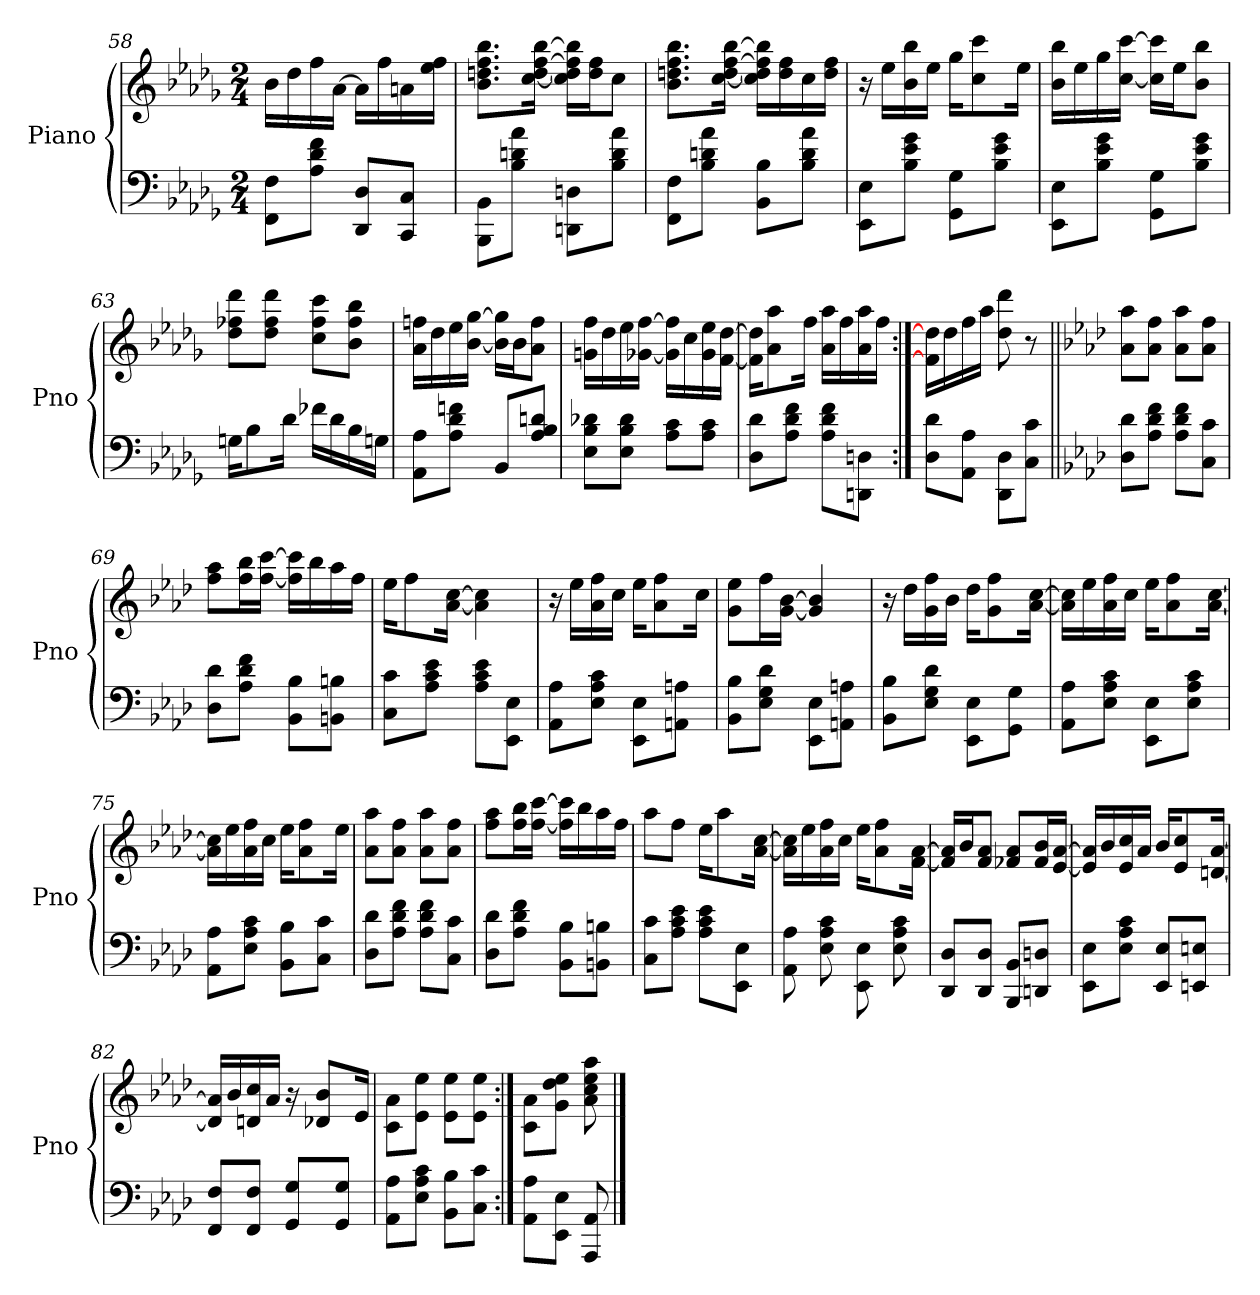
**kern	**kern
*part1	*part1
*staff2	*staff1
*I"Piano	*
*I'Pno	*
*clefF4	*clefG2
*k[b-e-a-d-g-]	*k[b-e-a-d-g-]
*M2/4	*M2/4
=58	=58
8FF\ 8F\L	16b-\LL
.	16dd-\
8A-\ 8d-\ 8f\J	16ff\
.	[16a-\JJ
8DD-/ 8D-/L	16a-\LL]
.	16ff\
8CC/ 8C/J	16an\
.	16ee-\ 16ff\JJ
=59	=59
8BBB-\ 8BB-\L	8.b-\ 8.ddn\ 8.ff\ 8.bb-\L
8B-\ 8dn\ 8a-\J	.
.	[16cc\ [16dd\ [16ff\ [16bb-\Jk
8DDn\ 8Dn\L	16cc]\ 16dd]\ 16ff]\ 16bb-]\LL
.	16dd\ 16ff\J
8B-\ 8d\ 8a-\J	8cc\J
=60	=60
8FF\ 8F\L	8.b-\ 8.ddn\ 8.ff\ 8.bb-\L
8B-\ 8dn\ 8a-\J	.
.	[16cc\ [16dd\ [16ff\ [16bb-\Jk
8BB-\ 8B-\L	16cc]\ 16dd]\ 16ff]\ 16bb-]\LL
.	16dd\ 16ff\
8B-\ 8d\ 8a-\J	16cc\
.	16dd\ 16ff\JJ
=61	=61
8EE-\ 8E-\L	16r
.	16ee-\LL
8B-\ 8e-\ 8g-\J	16b-\ 16bb-\
.	16ee-\JJ
8GG-\ 8G-\L	16gg-\KL
.	8cc\ 8ccc\
8B-\ 8e-\ 8g-\J	.
.	16ee-\Jk
=62	=62
8EE-\ 8E-\L	16b-\ 16bb-\LL
.	16ee-\
8B-\ 8e-\ 8g-\J	16gg-\
.	[16cc\ [16ccc\JJ
8GG-\ 8G-\L	16cc]\ 16ccc]\LL
.	16ee-\J
8B-\ 8e-\ 8g-\J	8b-\ 8bb-\J
=63	=63
16Gn\KL	8dd-\ 8ff-X\ 8ddd-\L
8B-\	.
.	8dd-\ 8ff-\ 8ddd-\J
16d-\Jk	.
16f-X\LL	8cc\ 8ff-\ 8ccc\L
16d-\	.
16B-\	8b-\ 8ff-\ 8bb-\J
16Gn\JJ	.
=64	=64
8AA-\ 8A-\L	16a-\ 16ffn\LL
.	16dd-\
8A-\ 8d-\ 8fn\J	16ee-\
.	[16b-\ [16gg-\JJ
8BB-/L	16b-]\ 16gg-]\LL
.	16b-\J
8A-/ 8B-/ 8dn/J	8a-\ 8ff\J
=65	=65
8E-\ 8B-\ 8d-X\L	16gn\ 16ff\LL
.	16dd-\
8E-\ 8B-\ 8d-\J	16ee-\
.	[16g-X\ [16ff\JJ
8A-\ 8c\L	16g-]\ 16ff]\LL
.	16cc\
8A-\ 8c\J	16g-\ 16ee-\
.	[16f\ [16dd-\JJ
=66	=66
8D-\ 8d-\L	16f]\ 16dd-]\KL
.	8a-\ 8aa-\
8A-\ 8d-\ 8f\J	.
.	16ff\Jk
8A-\ 8d-\ 8f\L	16a-\ 16aa-\LL
.	16ff\
8DDn\ 8Dn\J	16a-\ 16aa-\
.	16ff\JJ
=67:|!	=67:|!
8D-\ 8d-\L	16f]\ 16dd-]\LL
.	16dd-\
8AA-\ 8A-\J	16ff\
.	16aa-\JJ
8DD-\ 8D-\L	8dd-\ 8ddd-\
8C\ 8c\J	8r
=68||	=68||
*k[b-e-a-d-]	*k[b-e-a-d-]
8D-\ 8d-\L	8a-\ 8aa-\L
8A-\ 8d-\ 8f\J	8a-\ 8ff\J
8A-\ 8d-\ 8f\L	8a-\ 8aa-\L
8C\ 8c\J	8a-\ 8ff\J
=69	=69
8D-\ 8d-\L	8ff\ 8aa-\L
8A-\ 8d-\ 8f\J	16ff\ 16bb-\L
.	[16ff\ [16ccc\JJ
8BB-\ 8B-\L	16ff]\ 16ccc]\LL
.	16bb-\
8BBn\ 8Bn\J	16aa-\
.	16ff\JJ
=70	=70
8C\ 8c\L	16ee-\KL
.	8ff\
8A-\ 8c\ 8e-\J	.
.	[16a-\ [16cc\Jk
8A-\ 8c\ 8e-\L	4a-]\ 4cc]\
8EE-\ 8E-\J	.
=71	=71
8AA-\ 8A-\L	16r
.	16ee-\LL
8E-\ 8A-\ 8c\J	16a-\ 16ff\
.	16cc\JJ
8EE-\ 8E-\L	16ee-\KL
.	8a-\ 8ff\
8AAn\ 8An\J	.
.	16cc\Jk
=72	=72
8BB-\ 8B-\L	8g\ 8ee-\L
8E-\ 8G\ 8d-\J	16ff\L
.	[16g\ [16b-\JJ
8EE-\ 8E-\L	4g]/ 4b-]/
8AAn\ 8An\J	.
=73	=73
8BB-\ 8B-\L	16r
.	16dd-\LL
8E-\ 8G\ 8d-\J	16g\ 16ff\
.	16b-\JJ
8EE-\ 8E-\L	16dd-\KL
.	8g\ 8ff\
8GG\ 8G\J	.
.	[16a-\ [16cc\Jk
=74	=74
8AA-\ 8A-\L	16a-]\ 16cc]\LL
.	16ee-\
8E-\ 8A-\ 8c\J	16a-\ 16ff\
.	16cc\JJ
8EE-\ 8E-\L	16ee-\KL
.	8a-\ 8ff\
8E-\ 8A-\ 8c\J	.
.	[16a-\ [16cc\Jk
=75	=75
8AA-\ 8A-\L	16a-]\ 16cc]\LL
.	16ee-\
8E-\ 8A-\ 8c\J	16a-\ 16ff\
.	16cc\JJ
8BB-\ 8B-\L	16ee-\KL
.	8a-\ 8ff\
8C\ 8c\J	.
.	16ee-\Jk
=76	=76
8D-\ 8d-\L	8a-\ 8aa-\L
8A-\ 8d-\ 8f\J	8a-\ 8ff\J
8A-\ 8d-\ 8f\L	8a-\ 8aa-\L
8C\ 8c\J	8a-\ 8ff\J
=77	=77
8D-\ 8d-\L	8ff\ 8aa-\L
8A-\ 8d-\ 8f\J	16ff\ 16bb-\L
.	[16ff\ [16ccc\JJ
8BB-\ 8B-\L	16ff]\ 16ccc]\LL
.	16bb-\
8BBn\ 8Bn\J	16aa-\
.	16ff\JJ
=78	=78
8C\ 8c\L	8aa-\L
8A-\ 8c\ 8e-\J	8ff\J
8A-\ 8c\ 8e-\L	16ee-\KL
.	8aa-\
8EE-\ 8E-\J	.
.	[16a-\ [16cc\Jk
=79	=79
8AA-\ 8A-\	16a-]\ 16cc]\LL
.	16ee-\
8E-\ 8A-\ 8c\	16a-\ 16ff\
.	16cc\JJ
8EE-\ 8E-\	16ee-\KL
.	8a-\ 8ff\
8E-\ 8A-\ 8c\	.
.	[16f\ [16a-\Jk
=80	=80
8DD-/ 8D-/L	16f]/ 16a-]/LL
.	16b-/J
8DD-/ 8D-/J	8f/ 8a-/J
8BBB-/ 8BB-/L	8f-X/ 8a-/L
8DDn/ 8Dn/J	16f-/ 16b-/L
.	[16e-/ [16a-/JJ
=81	=81
8EE-\ 8E-\L	16e-]/ 16a-]/LL
.	16b-/
8E-\ 8A-\ 8c\J	16e-/ 16cc/
.	16a-/JJ
8EE-/ 8E-/L	16b-/KL
.	8e-/ 8cc/
8EEn/ 8En/J	.
.	[16dn/ [16a-/Jk
=82	=82
8FF/ 8F/L	16dn]/ 16a-]/LL
.	16b-/
8FF/ 8F/J	16d/ 16cc/
.	16a-/JJ
8GG/ 8G/L	16r
.	8d-X/ 8b-/L
8GG/ 8G/J	.
.	16e-/Jk
=83	=83
8AA-\ 8A-\L	8c\ 8a-\L
8E-\ 8A-\ 8c\J	8e-\ 8ee-\J
8BB-\ 8B-\L	8e-\ 8ee-\L
8C\ 8c\J	8e-\ 8ee-\J
=84:|!	=84:|!
8AA-\ 8A-\L	8c\ 8a-\L
8EE-\ 8E-\J	8g\ 8dd-\ 8ee-\J
8AAA-/ 8AA-/	8a-\ 8cc\ 8ee-\ 8aa-\
==	==
*-	*-
